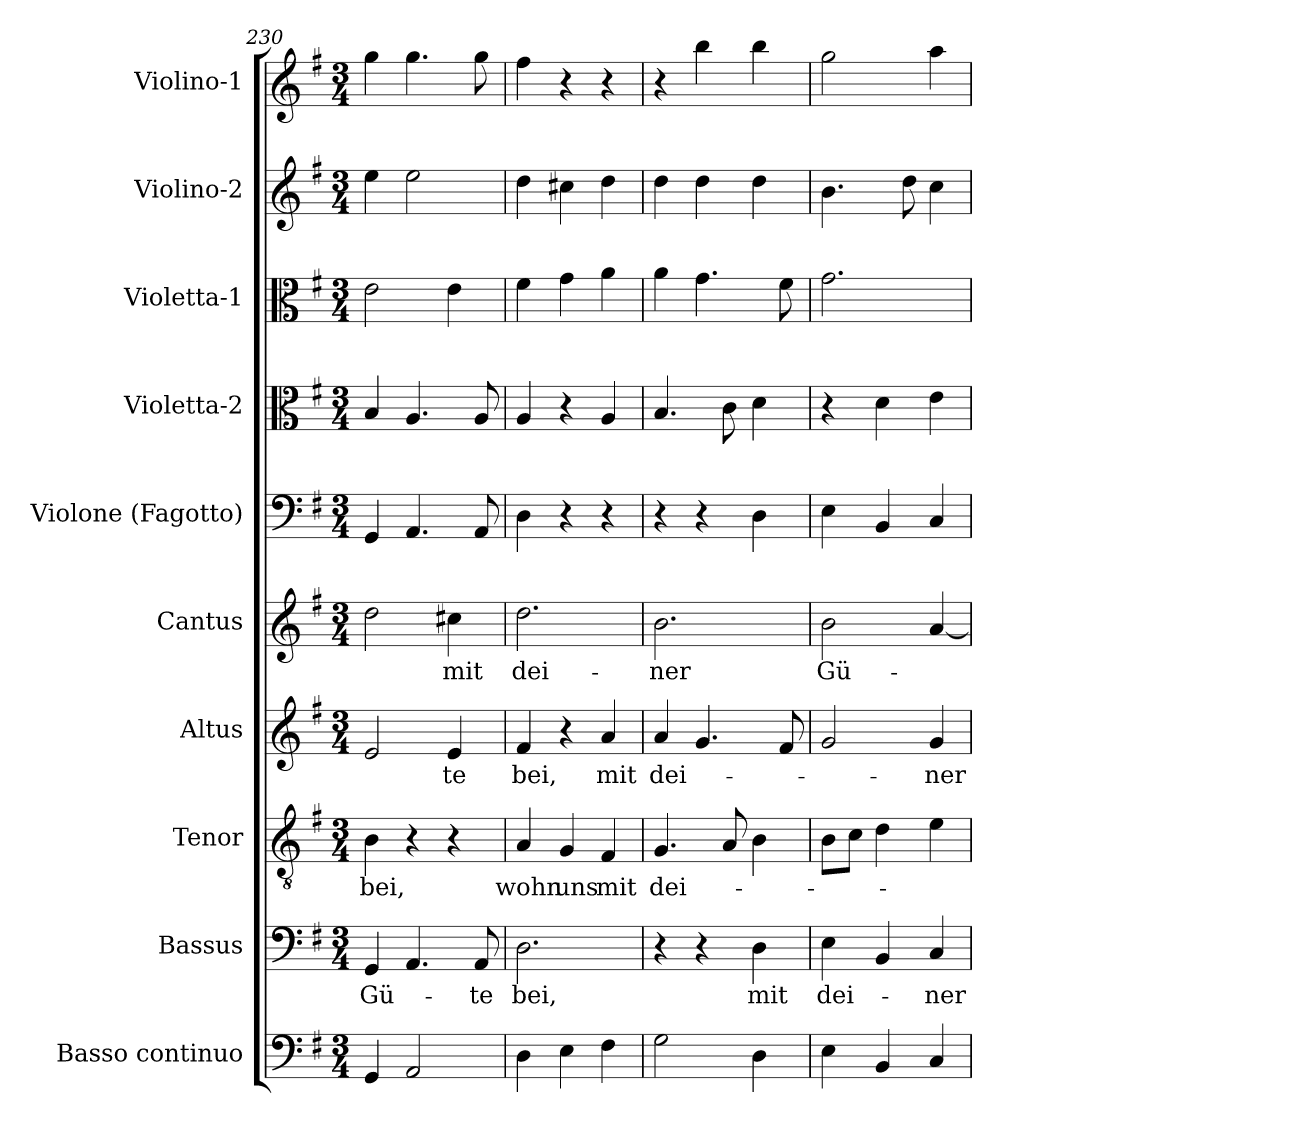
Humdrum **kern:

**kern	**kern	**text	**kern	**text	**kern	**text	**kern	**text	**kern	**kern	**kern	**kern	**kern
*part10	*part9	*part9	*part8	*part8	*part7	*part7	*part6	*part6	*part5	*part4	*part3	*part2	*part1
*staff10	*staff9	*staff9	*staff8	*staff8	*staff7	*staff7	*staff6	*staff6	*staff5	*staff4	*staff3	*staff2	*staff1
*I"Basso continuo	*I"Bassus	*	*I"Tenor	*	*I"Altus	*	*I"Cantus	*	*I"Violone (Fagotto)	*I"Violetta-2	*I"Violetta-1	*I"Violino-2	*I"Violino-1
*I'BC2	*I'B	*	*I'T	*	*I'A	*	*I'C	*	*I'Vn	*I'Va2	*I'Va1	*I'Vi2	*I'Vi1
*clefF4	*clefF4	*	*clefGv2	*	*clefG2	*	*clefG2	*	*clefF4	*clefC3	*clefC3	*clefG2	*clefG2
*k[f#]	*k[f#]	*	*k[f#]	*	*k[f#]	*	*k[f#]	*	*k[f#]	*k[f#]	*k[f#]	*k[f#]	*k[f#]
*G:	*G:	*	*G:	*	*G:	*	*G:	*	*G:	*G:	*G:	*G:	*G:
*M3/4	*M3/4	*	*M3/4	*	*M3/4	*	*M3/4	*	*M3/4	*M3/4	*M3/4	*M3/4	*M3/4
=230	=230	=230	=230	=230	=230	=230	=230	=230	=230	=230	=230	=230	=230
!	!	!LO:LY:b	!	!	!	!	!	!	!	!	!	!	!
!	!	!	!	!LO:LY:b	!	!	!	!	!	!	!	!	!
4GG/	4GG/	Gü-	4B\	bei,	2e/	.	2dd\	.	4GG/	4B/	2e\	4ee\	4gg\
2AA/	4.AA/	.	4r	.	.	.	.	.	4.AA/	4.A/	.	2ee\	4.gg\
!	!	!	!	!	!	!LO:LY:b	!	!	!	!	!	!	!
!	!	!	!	!	!	!	!	!LO:LY:b	!	!	!	!	!
.	.	.	4r	.	4e/	-te	4cc#X\	mit	.	.	4e\	.	.
!	!	!LO:LY:b	!	!	!	!	!	!	!	!	!	!	!
.	8AA/	-te	.	.	.	.	.	.	8AA/	8A/	.	.	8gg\
=231	=231	=231	=231	=231	=231	=231	=231	=231	=231	=231	=231	=231	=231
!	!	!LO:LY:b	!	!	!	!	!	!	!	!	!	!	!
!	!	!	!	!LO:LY:b	!	!	!	!	!	!	!	!	!
!	!	!	!	!	!	!LO:LY:b	!	!	!	!	!	!	!
!	!	!	!	!	!	!	!	!LO:LY:b	!	!	!	!	!
4D\	2.D\	bei,	4A/	wohn	4f#/	bei,	2.dd\	dei-	4D\	4A/	4f#\	4dd\	4ff#\
!	!	!	!	!LO:LY:b	!	!	!	!	!	!	!	!	!
4E\	.	.	4G/	uns	4r	.	.	.	4r	4r	4g\	4cc#X\	4r
!	!	!	!	!LO:LY:b	!	!	!	!	!	!	!	!	!
!	!	!	!	!	!	!LO:LY:b	!	!	!	!	!	!	!
4F#\	.	.	4F#/	mit	4a/	mit	.	.	4r	4A/	4a\	4dd\	4r
=232	=232	=232	=232	=232	=232	=232	=232	=232	=232	=232	=232	=232	=232
!	!	!	!	!LO:LY:b	!	!	!	!	!	!	!	!	!
!	!	!	!	!	!	!LO:LY:b	!	!	!	!	!	!	!
!	!	!	!	!	!	!	!	!LO:LY:b	!	!	!	!	!
2G\	4r	.	4.G/	dei-	4a/	dei-	2.b\	-ner	4r	4.B/	4a\	4dd\	4r
.	4r	.	.	.	4.g/	.	.	.	4r	.	4.g\	4dd\	4bb\
.	.	.	8A/	.	.	.	.	.	.	8c\	.	.	.
!	!	!LO:LY:b	!	!	!	!	!	!	!	!	!	!	!
4D\	4D\	mit	4B\	.	.	.	.	.	4D\	4d\	.	4dd\	4bb\
.	.	.	.	.	8f#/	.	.	.	.	.	8f#\	.	.
!!LO:LB:g=z
=233	=233	=233	=233	=233	=233	=233	=233	=233	=233	=233	=233	=233	=233
!	!	!LO:LY:b	!	!	!	!	!	!	!	!	!	!	!
!	!	!	!	!	!	!	!	!LO:LY:b	!	!	!	!	!
4E\	4E\	dei-	8B\L	.	2g/	.	2b\	Gü-	4E\	4r	2.g\	4.b\	2gg\
.	.	.	8c\J	.	.	.	.	.	.	.	.	.	.
4BB/	4BB/	.	4d\	.	.	.	.	.	4BB/	4d\	.	.	.
.	.	.	.	.	.	.	.	.	.	.	.	8dd\	.
!	!	!LO:LY:b	!	!	!	!	!	!	!	!	!	!	!
!	!	!	!	!	!	!LO:LY:b	!	!	!	!	!	!	!
4C/	4C/	-ner	4e\	.	4g/	-ner	[<4a/	.	4C/	4e\	.	4cc\	4aa\
=	=	=	=	=	=	=	=	=	=	=	=	=	=
*-	*-	*-	*-	*-	*-	*-	*-	*-	*-	*-	*-	*-	*-
